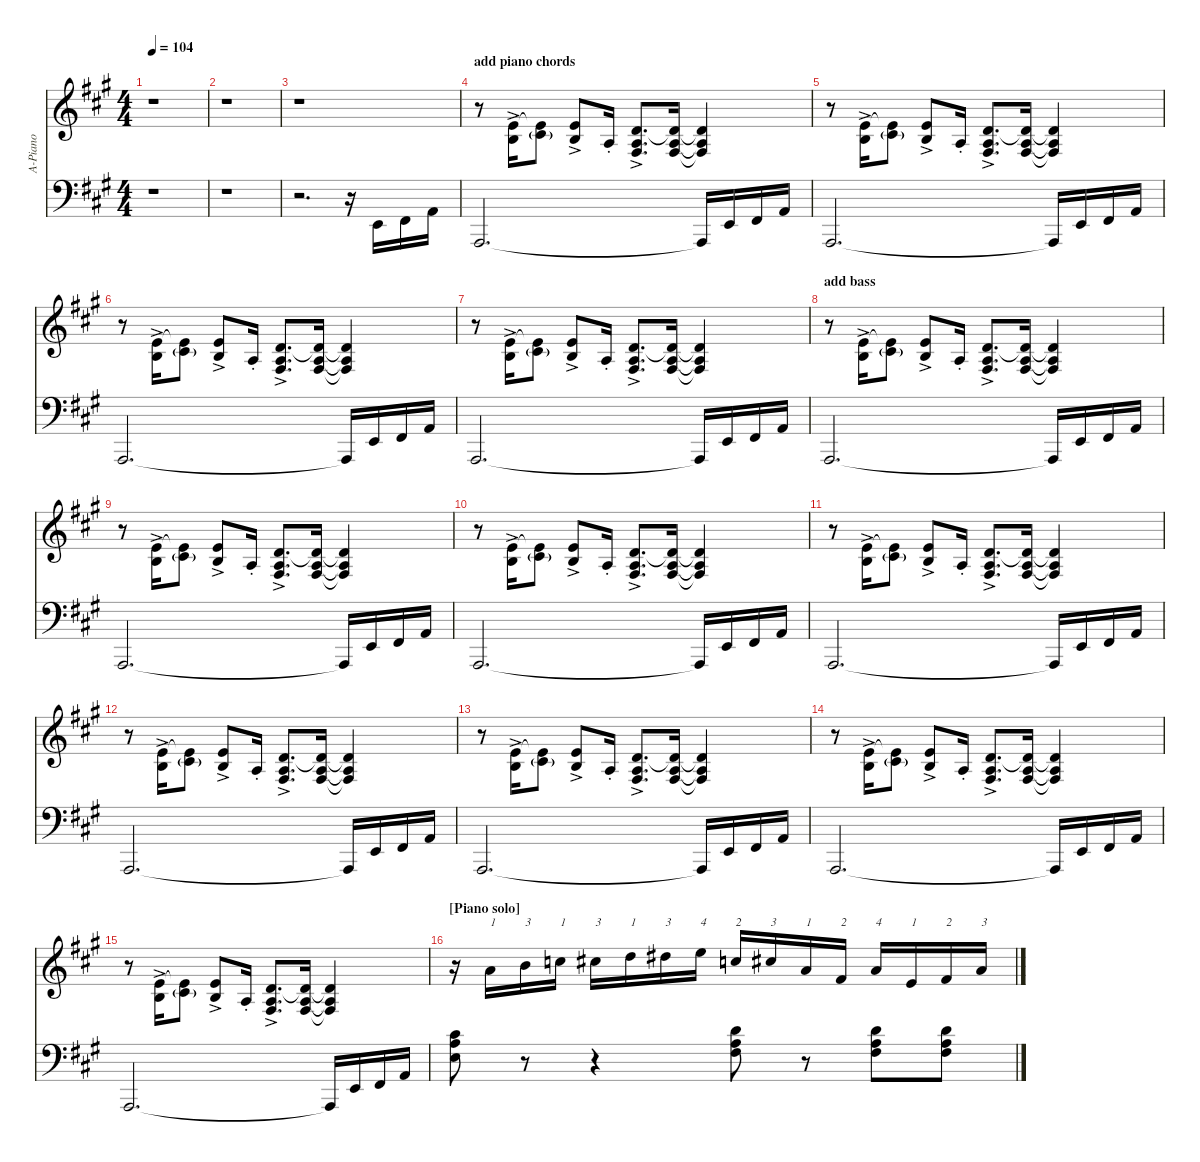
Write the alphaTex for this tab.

\hideDynamics
\bracketExtendMode nobrackets
\otherSystemsTrackNameOrientation horizontal
\track ("Acoustic Piano" "A-Piano") {defaultSystemsLayout 4 instrument acousticgrandpiano}
\staff {score}
\tuning (E4 B3 G3 D3 A2 E2)
\ts (4 4)
\tempo 104
\clef g2
\ks a
r.1{dy mp beam Down} |
r.1{beam Down} |
r.1{beam Down} |
\section ("" "add piano chords")
r.8{beam Down} (0.1{acc forcenatural} 0.2{ac acc forcenatural}).16{dy f beam Up} (2.2{g acc #} 0.1{t acc forcenatural}).8{beam Up} (0.1{acc forcenatural} 0.2{ac acc forcenatural}).8{beam Up} 2.3{st acc forcenatural}.16{beam Up} (3.2{acc forcenatural} 2.3{ac acc forcenatural} 4.4{ac acc #}).8{d beam Up} (4.4{acc #} 2.3{acc forcenatural} 3.2{t acc forcenatural}).16{beam Up} (4.4{t acc #} 2.3{t acc forcenatural} 3.2{t acc forcenatural}).4{beam Up} |
r.8{beam Down} (0.1{acc forcenatural} 0.2{ac acc forcenatural}).16{beam Up} (2.2{g acc #} 0.1{t acc forcenatural}).8{beam Up} (0.1{acc forcenatural} 0.2{ac acc forcenatural}).8{beam Up} 2.3{st acc forcenatural}.16{beam Up} (3.2{acc forcenatural} 2.3{ac acc forcenatural} 4.4{ac acc #}).8{d beam Up} (4.4{acc #} 2.3{acc forcenatural} 3.2{t acc forcenatural}).16{beam Up} (4.4{t acc #} 2.3{t acc forcenatural} 3.2{t acc forcenatural}).4{beam Up} |
r.8{beam Down} (0.1{acc forcenatural} 0.2{ac acc forcenatural}).16{beam Up} (2.2{g acc #} 0.1{t acc forcenatural}).8{beam Up} (0.1{acc forcenatural} 0.2{ac acc forcenatural}).8{beam Up} 2.3{st acc forcenatural}.16{beam Up} (3.2{acc forcenatural} 2.3{ac acc forcenatural} 4.4{ac acc #}).8{d beam Up} (4.4{acc #} 2.3{acc forcenatural} 3.2{t acc forcenatural}).16{beam Up} (4.4{t acc #} 2.3{t acc forcenatural} 3.2{t acc forcenatural}).4{beam Up} |
r.8{beam Down} (0.1{acc forcenatural} 0.2{ac acc forcenatural}).16{beam Up} (2.2{g acc #} 0.1{t acc forcenatural}).8{beam Up} (0.1{acc forcenatural} 0.2{ac acc forcenatural}).8{beam Up} 2.3{st acc forcenatural}.16{beam Up} (3.2{acc forcenatural} 2.3{ac acc forcenatural} 4.4{ac acc #}).8{d beam Up} (4.4{acc #} 2.3{acc forcenatural} 3.2{t acc forcenatural}).16{beam Up} (4.4{t acc #} 2.3{t acc forcenatural} 3.2{t acc forcenatural}).4{beam Up} |
\section ("" "add bass")
r.8{beam Down} (0.1{acc forcenatural} 0.2{ac acc forcenatural}).16{beam Up} (2.2{g acc #} 0.1{t acc forcenatural}).8{beam Up} (0.1{acc forcenatural} 0.2{ac acc forcenatural}).8{beam Up} 2.3{st acc forcenatural}.16{beam Up} (3.2{acc forcenatural} 2.3{ac acc forcenatural} 4.4{ac acc #}).8{d beam Up} (4.4{acc #} 2.3{acc forcenatural} 3.2{t acc forcenatural}).16{beam Up} (4.4{t acc #} 2.3{t acc forcenatural} 3.2{t acc forcenatural}).4{beam Up} |
r.8{beam Down} (0.1{acc forcenatural} 0.2{ac acc forcenatural}).16{beam Up} (2.2{g acc #} 0.1{t acc forcenatural}).8{beam Up} (0.1{acc forcenatural} 0.2{ac acc forcenatural}).8{beam Up} 2.3{st acc forcenatural}.16{beam Up} (3.2{acc forcenatural} 2.3{ac acc forcenatural} 4.4{ac acc #}).8{d beam Up} (4.4{acc #} 2.3{acc forcenatural} 3.2{t acc forcenatural}).16{beam Up} (4.4{t acc #} 2.3{t acc forcenatural} 3.2{t acc forcenatural}).4{beam Up} |
r.8{beam Down} (0.1{acc forcenatural} 0.2{ac acc forcenatural}).16{beam Up} (2.2{g acc #} 0.1{t acc forcenatural}).8{beam Up} (0.1{acc forcenatural} 0.2{ac acc forcenatural}).8{beam Up} 2.3{st acc forcenatural}.16{beam Up} (3.2{acc forcenatural} 2.3{ac acc forcenatural} 4.4{ac acc #}).8{d beam Up} (4.4{acc #} 2.3{acc forcenatural} 3.2{t acc forcenatural}).16{beam Up} (4.4{t acc #} 2.3{t acc forcenatural} 3.2{t acc forcenatural}).4{beam Up} |
r.8{beam Down} (0.1{acc forcenatural} 0.2{ac acc forcenatural}).16{beam Up} (2.2{g acc #} 0.1{t acc forcenatural}).8{beam Up} (0.1{acc forcenatural} 0.2{ac acc forcenatural}).8{beam Up} 2.3{st acc forcenatural}.16{beam Up} (3.2{acc forcenatural} 2.3{ac acc forcenatural} 4.4{ac acc #}).8{d beam Up} (4.4{acc #} 2.3{acc forcenatural} 3.2{t acc forcenatural}).16{beam Up} (4.4{t acc #} 2.3{t acc forcenatural} 3.2{t acc forcenatural}).4{beam Up} |
r.8{beam Down} (0.1{acc forcenatural} 0.2{ac acc forcenatural}).16{beam Up} (2.2{g acc #} 0.1{t acc forcenatural}).8{beam Up} (0.1{acc forcenatural} 0.2{ac acc forcenatural}).8{beam Up} 2.3{st acc forcenatural}.16{beam Up} (3.2{acc forcenatural} 2.3{ac acc forcenatural} 4.4{ac acc #}).8{d beam Up} (4.4{acc #} 2.3{acc forcenatural} 3.2{t acc forcenatural}).16{beam Up} (4.4{t acc #} 2.3{t acc forcenatural} 3.2{t acc forcenatural}).4{beam Up} |
r.8{beam Down} (0.1{acc forcenatural} 0.2{ac acc forcenatural}).16{beam Up} (2.2{g acc #} 0.1{t acc forcenatural}).8{beam Up} (0.1{acc forcenatural} 0.2{ac acc forcenatural}).8{beam Up} 2.3{st acc forcenatural}.16{beam Up} (3.2{acc forcenatural} 2.3{ac acc forcenatural} 4.4{ac acc #}).8{d beam Up} (4.4{acc #} 2.3{acc forcenatural} 3.2{t acc forcenatural}).16{beam Up} (4.4{t acc #} 2.3{t acc forcenatural} 3.2{t acc forcenatural}).4{beam Up} |
r.8{beam Down} (0.1{acc forcenatural} 0.2{ac acc forcenatural}).16{beam Up} (2.2{g acc #} 0.1{t acc forcenatural}).8{beam Up} (0.1{acc forcenatural} 0.2{ac acc forcenatural}).8{beam Up} 2.3{st acc forcenatural}.16{beam Up} (3.2{acc forcenatural} 2.3{ac acc forcenatural} 4.4{ac acc #}).8{d beam Up} (4.4{acc #} 2.3{acc forcenatural} 3.2{t acc forcenatural}).16{beam Up} (4.4{t acc #} 2.3{t acc forcenatural} 3.2{t acc forcenatural}).4{beam Up} |
r.8{beam Down} (0.1{acc forcenatural} 0.2{ac acc forcenatural}).16{beam Up} (2.2{g acc #} 0.1{t acc forcenatural}).8{beam Up} (0.1{acc forcenatural} 0.2{ac acc forcenatural}).8{beam Up} 2.3{st acc forcenatural}.16{beam Up} (3.2{acc forcenatural} 2.3{ac acc forcenatural} 4.4{ac acc #}).8{d beam Up} (4.4{acc #} 2.3{acc forcenatural} 3.2{t acc forcenatural}).16{beam Up} (4.4{t acc #} 2.3{t acc forcenatural} 3.2{t acc forcenatural}).4{beam Up} |
\section ("" "[Piano solo]")
r.16{beam Down} 5.1{acc forcenatural}.16{txt "1" beam Down} 7.1{acc forcenatural}.16{txt "3" beam Down} 8.1{acc forcenatural}.16{txt "1" beam Down} 9.1{acc #}.16{txt "3" beam Down} 10.1{acc forcenatural}.16{txt "1" beam Down} 11.1{acc #}.16{txt "3" beam Down} 12.1{acc forcenatural}.16{txt "4" beam Down} 8.1{acc forcenatural}.16{txt "2" beam Up} 9.1{acc #}.16{txt "3" beam Up} 5.1{acc forcenatural}.16{txt "1" beam Up} 2.1{acc #}.16{txt "2" beam Up} 5.1{acc forcenatural}.16{txt "4" beam Up} 5.2{acc forcenatural}.16{txt "1" beam Up} 7.2{acc #}.16{txt "2" beam Up} 10.2{acc forcenatural}.16{txt "3" beam Up}
\staff {score}
\tuning (E4 B3 G3 D3 A2 E2)
\clef f4
\ottava regular
\simile none
\ks a
r.1{dy mf beam Down} |
r.1{beam Down} |
r.2{d beam Down} r.16{beam Down} 0.6{acc forcenatural}.16{dy f beam Up} 2.6{acc #}.16{beam Up} 5.6{acc forcenatural}.16{beam Up} |
-7.6{acc forcenatural}.2{d beam Up} -7.6{t acc forcenatural}.16{beam Up} 0.6{acc forcenatural}.16{beam Up} 2.6{acc #}.16{beam Up} 5.6{acc forcenatural}.16{beam Up} |
-7.6{acc forcenatural}.2{d beam Up} -7.6{t acc forcenatural}.16{beam Up} 0.6{acc forcenatural}.16{beam Up} 2.6{acc #}.16{beam Up} 5.6{acc forcenatural}.16{beam Up} |
-7.6{acc forcenatural}.2{d beam Up} -7.6{t acc forcenatural}.16{beam Up} 0.6{acc forcenatural}.16{beam Up} 2.6{acc #}.16{beam Up} 5.6{acc forcenatural}.16{beam Up} |
-7.6{acc forcenatural}.2{d beam Up} -7.6{t acc forcenatural}.16{beam Up} 0.6{acc forcenatural}.16{beam Up} 2.6{acc #}.16{beam Up} 5.6{acc forcenatural}.16{beam Up} |
-7.6{acc forcenatural}.2{d beam Up} -7.6{t acc forcenatural}.16{beam Up} 0.6{acc forcenatural}.16{beam Up} 2.6{acc #}.16{beam Up} 5.6{acc forcenatural}.16{beam Up} |
-7.6{acc forcenatural}.2{d beam Up} -7.6{t acc forcenatural}.16{beam Up} 0.6{acc forcenatural}.16{beam Up} 2.6{acc #}.16{beam Up} 5.6{acc forcenatural}.16{beam Up} |
-7.6{acc forcenatural}.2{d beam Up} -7.6{t acc forcenatural}.16{beam Up} 0.6{acc forcenatural}.16{beam Up} 2.6{acc #}.16{beam Up} 5.6{acc forcenatural}.16{beam Up} |
-7.6{acc forcenatural}.2{d beam Up} -7.6{t acc forcenatural}.16{beam Up} 0.6{acc forcenatural}.16{beam Up} 2.6{acc #}.16{beam Up} 5.6{acc forcenatural}.16{beam Up} |
-7.6{acc forcenatural}.2{d beam Up} -7.6{t acc forcenatural}.16{beam Up} 0.6{acc forcenatural}.16{beam Up} 2.6{acc #}.16{beam Up} 5.6{acc forcenatural}.16{beam Up} |
-7.6{acc forcenatural}.2{d beam Up} -7.6{t acc forcenatural}.16{beam Up} 0.6{acc forcenatural}.16{beam Up} 2.6{acc #}.16{beam Up} 5.6{acc forcenatural}.16{beam Up} |
-7.6{acc forcenatural}.2{d beam Up} -7.6{t acc forcenatural}.16{beam Up} 0.6{acc forcenatural}.16{beam Up} 2.6{acc #}.16{beam Up} 5.6{acc forcenatural}.16{beam Up} |
-7.6{acc forcenatural}.2{d beam Up} -7.6{t acc forcenatural}.16{beam Up} 0.6{acc forcenatural}.16{beam Up} 2.6{acc #}.16{beam Up} 5.6{acc forcenatural}.16{beam Up} |
(2.2{acc #} 2.3{acc forcenatural} 2.4{acc forcenatural}).8{dy mp beam Down} r.8{beam Down} r.4{beam Down} (3.2{acc forcenatural} 2.3{acc forcenatural} 4.4{acc #}).8{beam Down} r.8{beam Down} (3.2{acc forcenatural} 2.3{acc forcenatural} 4.4{acc #}).8{beam Down} (3.2{acc forcenatural} 2.3{acc forcenatural} 4.4{acc #}).8{beam Down}
